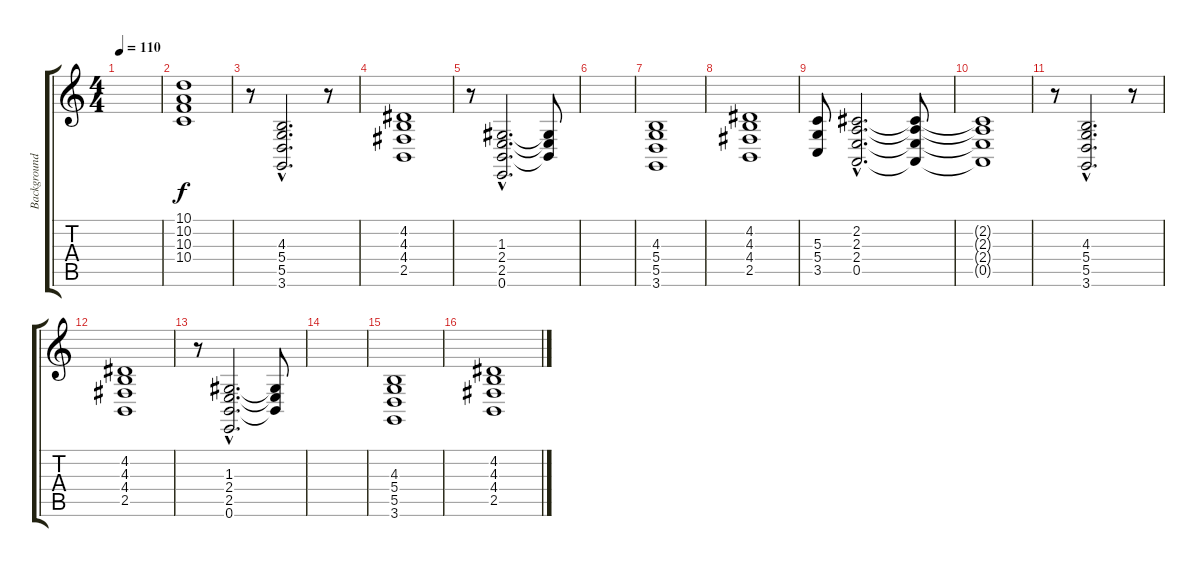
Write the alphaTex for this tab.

\track ("Background Noise" "Background") {instrument pad4choir}
\staff {score tabs}
\tuning (E4 B3 G3 D3 A2 E2) {hide}
\ts (4 4)
\tempo 110
\clef g2
\ks c
|
(10.1 10.2 10.3 10.4).1{volume 10} |
r.8{volume 7} (4.3{hac} 5.4{hac} 5.5{hac} 3.6{hac}).2{d} r.8 |
(4.2 4.3 4.4 2.5).1 |
r.8 (1.3{hac} 2.4{hac} 2.5{hac} 0.6{hac}).2{d} (1.3{t} 2.4{t} 2.5{t}).8 |
|
(4.3 5.4 5.5 3.6).1 |
(4.2 4.3 4.4 2.5).1 |
(5.3 5.4 3.5).8 (2.2{hac} 2.3{hac} 2.4{hac} 0.5{hac}).2{d} (2.2{t} 2.3{t} 2.4{t} 0.5{t}).8 |
(2.2{t} 2.3{t} 2.4{t} 0.5{t}).1 |
r.8{volume 7} (4.3{hac} 5.4{hac} 5.5{hac} 3.6{hac}).2{d} r.8 |
(4.2 4.3 4.4 2.5).1 |
r.8 (1.3{hac} 2.4{hac} 2.5{hac} 0.6{hac}).2{d} (1.3{t} 2.4{t} 2.5{t}).8 |
|
(4.3 5.4 5.5 3.6).1 |
(4.2 4.3 4.4 2.5).1
